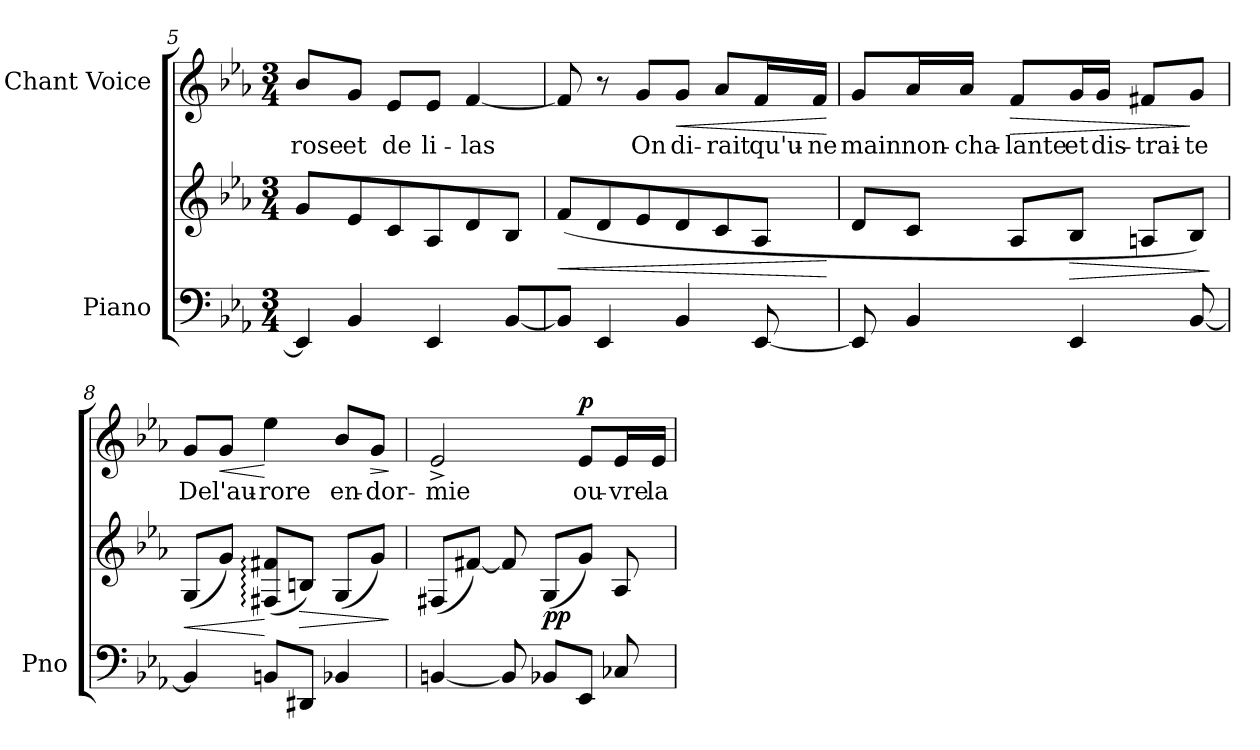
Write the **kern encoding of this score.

**kern	**kern	**dynam	**kern	**text	**dynam
*part2	*part2	*part2	*part1	*part1	*part1
*staff3	*staff2	*staff2/3	*staff1	*staff1	*staff1
*I"Piano	*	*	*I"Chant Voice	*	*
*I'Pno	*	*	*	*	*
*clefF4	*clefG2	*	*clefG2	*	*
*k[b-e-a-]	*k[b-e-a-]	*	*k[b-e-a-]	*	*
*M3/4	*M3/4	*	*M3/4	*	*
=5	=5	=5	=5	=5	=5
!	!	!	!	!LO:LY:b	!
8EE-/J]	8g/L	.	8b-/L	rose	.
!	!	!	!	!LO:LY:b	!
4BB-/	8e-/	.	8g/J	et	.
!	!	!	!	!LO:LY:b	!
.	8c/	.	8e-/L	de	.
!	!	!	!	!LO:LY:b	!
4EE-/	8A-/	.	8e-/J	li-	.
!	!	!	!	!LO:LY:b	!
.	8d/	.	[4f/	-las	.
[8BB-/L	8B-/J	.	.	.	.
=6	=6	=6	=6	=6	=6
!	!	!LO:HP:b	!	!	!
8BB-/J]	(<8f/L	<	8f/]	.	.
4EE-/	8d/	.	8r	.	.
!	!	!	!	!LO:LY:b	!
.	8e-/	.	8g/L	On	.
!	!	!	!	!LO:LY:b	!LO:HP:b
4BB-/	8d/	.	8g/J	di-	<
!	!	!	!	!LO:LY:b	!
.	8c/	.	8a-/L	-rait	.
!	!	!	!	!LO:LY:b	!
[8EE-/	8A-/J	.	16f/L	qu'u-	.
!	!	!	!	!LO:LY:b	!
.	.	.	16f/JJ	-ne	.
.	.	[	.	.	[
!!LO:LB:g=z
=7	=7	=7	=7	=7	=7
!	!	!	!	!LO:LY:b	!
8EE-/]	8d/L	.	8g/L	main	.
!	!	!	!	!LO:LY:b	!
4BB-/	8c/J	.	16a-/L	non-	.
!	!	!	!	!LO:LY:b	!
.	.	.	16a-/JJ	-cha-	.
!	!	!	!	!LO:LY:b	!LO:HP:b
.	8A-/L	.	8f/L	-lante	>
!	!	!LO:HP:b	!	!LO:LY:b	!
4EE-/	8B-/J	>	16g/L	et	.
!	!	!	!	!LO:LY:b	!
.	.	.	16g/JJ	dis-	.
!	!	!	!	!LO:LY:b	!
.	8An/L	.	8f#X/L	-trai-	.
!	!	!	!	!LO:LY:b	!
[8BB-/	8B-/J)	.	8g/J	-te	]
.	.	]	.	.	.
=8	=8	=8	=8	=8	=8
!	!	!LO:HP:b	!	!LO:LY:b	!
4BB-/]	(<8G/L	<	8g/L	De	.
!	!	!	!	!LO:LY:b	!LO:HP:b
.	8g/J)	.	8g/J	l'au-	<
!	!	!	!	!LO:LY:b	!
8BBn/L	(<8F#X/: 8f#X/:L	[	4ee-\	-rore	[
!	!	!LO:HP:b	!	!	!
8DD#X/J	8Bn/J)	>	.	.	.
!	!	!	!	!LO:LY:b	!
4BB-X/	(<8G/L	.	8b-/L	en-	.
!	!	!	!	!LO:LY:b	!LO:HP:b
.	8g/J)	.	8g/J	-dor-	>
.	.	]	.	.	]
=9	=9	=9	=9	=9	=9
!	!	!	!	!LO:LY:b	!
[4BBn/	(<8F#X/L	.	2e-^/	-mie	.
.	[8f#X/J)	.	.	.	.
8BB/]	8f#/]	.	.	.	.
!	!	!LO:DY:b	!	!	!
8BB-X/L	(<8G/L	pp	.	.	.
!	!	!	!	!LO:LY:b	!LO:DY:a
8EE-/J	8g/J)	.	8e-/L	ou-	p
!	!	!	!	!LO:LY:b	!
8C-X/	8A-/	.	16e-/L	-vre	.
!	!	!	!	!LO:LY:b	!
.	.	.	16e-/JJ	la	.
=	=	=	=	=	=
*-	*-	*-	*-	*-	*-
